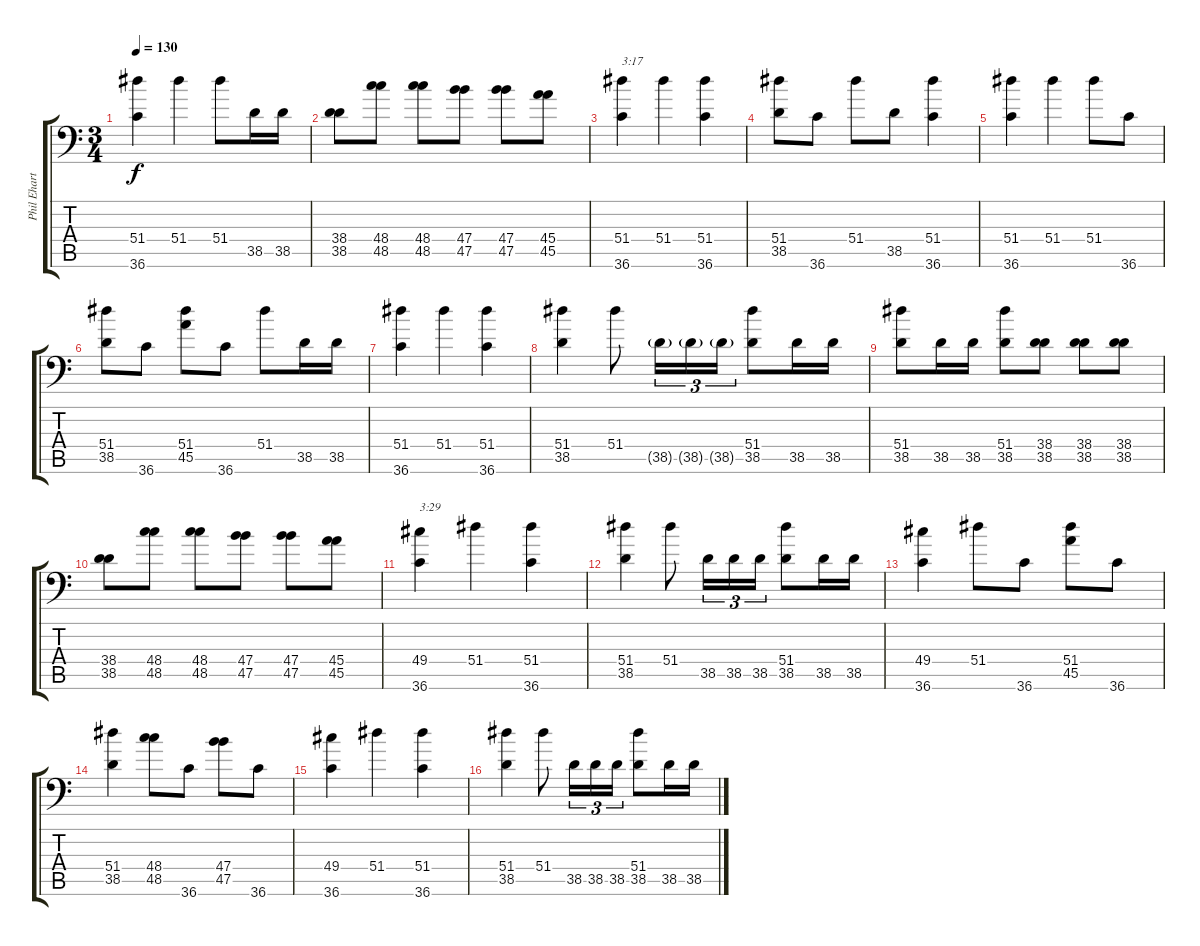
\track ("Phil Ehart (Drums)" "Phil Ehart") {instrument acousticgrandpiano}
\staff {score tabs}
\tuning (C-1 C-1 C-1 C-1 C-1 C-1) {hide}
\ts (3 4)
\tempo 130
\clef f4
\ks c
(51.4 36.6).4{dy f} 51.4.4 51.4.8 38.5.16 38.5.16 |
(38.4 38.5).8 (48.4 48.5).8 (48.4 48.5).8 (47.4 47.5).8 (47.4 47.5).8 (45.4 45.5).8 |
(51.4 36.6).4{txt "3:17"} 51.4.4 (51.4 36.6).4 |
(51.4 38.5).8 36.6.8 51.4.8 38.5.8 (51.4 36.6).4 |
(51.4 36.6).4 51.4.4 51.4.8 36.6.8 |
(51.4 38.5).8 36.6.8 (51.4 45.5).8 36.6.8 51.4.8 38.5.16 38.5.16 |
(51.4 36.6).4 51.4.4 (51.4 36.6).4 |
(51.4 38.5).4 51.4.8 38.5{g}.16{tu (3 2)} 38.5{g}.16{tu (3 2)} 38.5{g}.16{tu (3 2)} (51.4 38.5).8 38.5.16 38.5.16 |
(51.4 38.5).8 38.5.16 38.5.16 (51.4 38.5).8 (38.4 38.5).8 (38.4 38.5).8 (38.4 38.5).8 |
(38.4 38.5).8 (48.4 48.5).8 (48.4 48.5).8 (47.4 47.5).8 (47.4 47.5).8 (45.4 45.5).8 |
(49.4 36.6).4{txt "3:29"} 51.4.4 (51.4 36.6).4 |
(51.4 38.5).4 51.4.8 38.5.16{tu (3 2)} 38.5.16{tu (3 2)} 38.5.16{tu (3 2)} (51.4 38.5).8 38.5.16 38.5.16 |
(49.4 36.6).4 51.4.8 36.6.8 (51.4 45.5).8 36.6.8 |
(51.4 38.5).4 (48.4 48.5).8 36.6.8 (47.4 47.5).8 36.6.8 |
(49.4 36.6).4 51.4.4 (51.4 36.6).4 |
(51.4 38.5).4 51.4.8 38.5.16{tu (3 2)} 38.5.16{tu (3 2)} 38.5.16{tu (3 2)} (51.4 38.5).8 38.5.16 38.5.16
